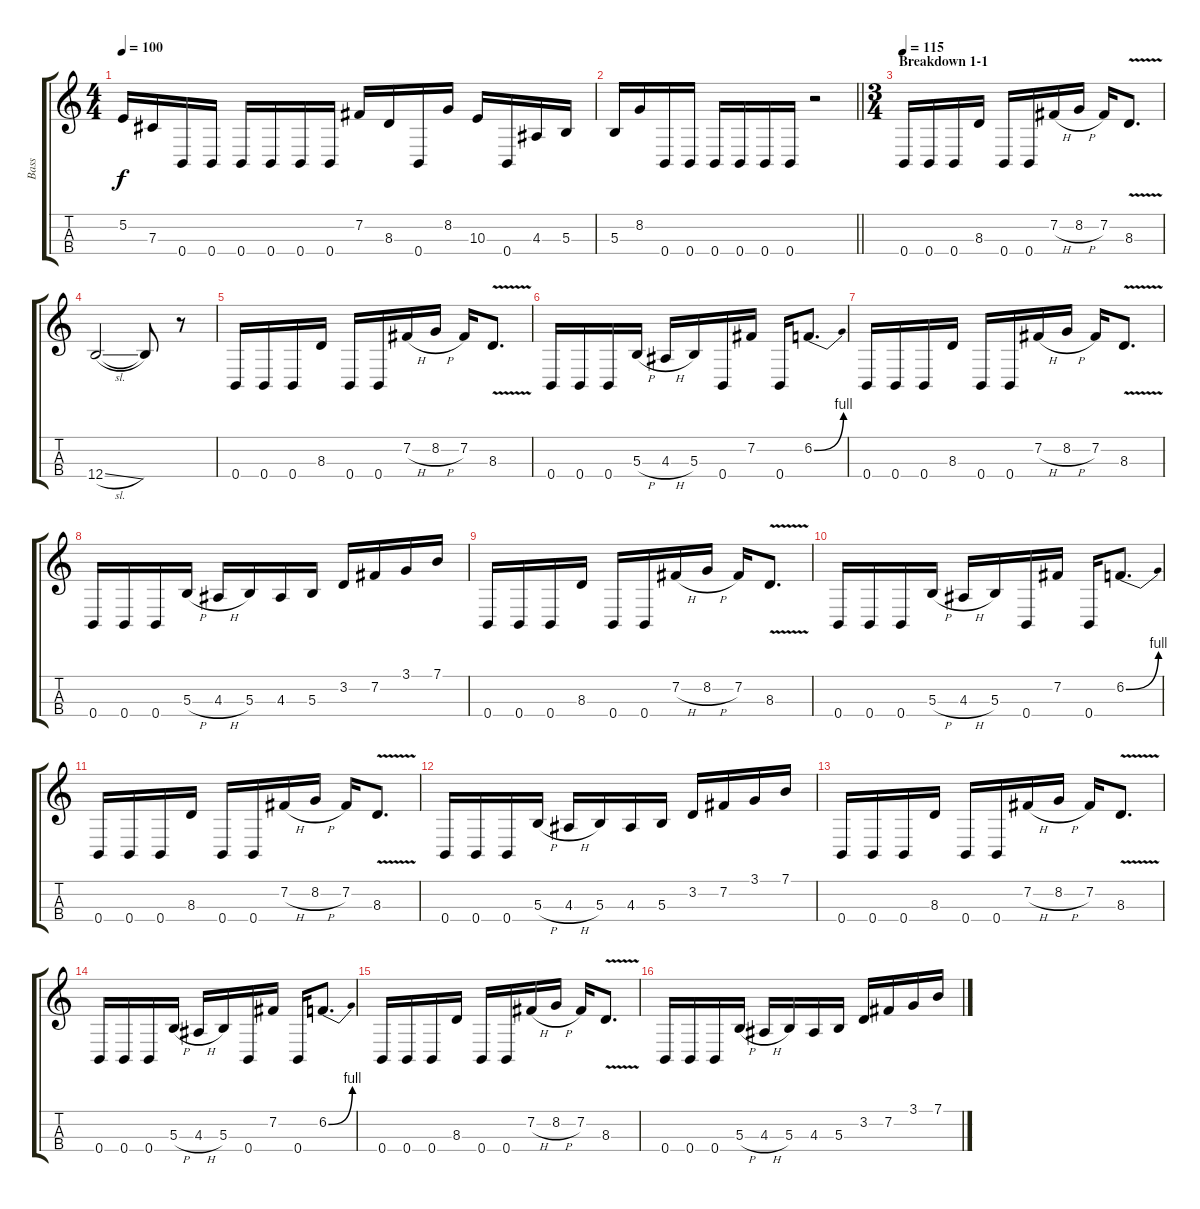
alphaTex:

\track ("Bass" "Bass") {instrument electricbassfinger}
\staff {score tabs}
\tuning (E3 B2 Gb2 B1) {hide}
\ts (4 4)
\tempo 100
\clef g2
\ks c
5.2.16{dy f} 7.3.16 0.4.16 0.4.16 0.4.16 0.4.16 0.4.16 0.4.16 7.2.16 8.3.16 0.4.16 8.2.16 10.3.16 0.4.16 4.3.16 5.3.16 |
\barLineRight lightlight
5.3.16 8.2.16 0.4.16 0.4.16 0.4.16 0.4.16 0.4.16 0.4.16 r.2 |
\ts (3 4)
\section ("" "Breakdown 1-1")
\tempo 115
0.4.16 0.4.16 0.4.16 8.3.16 0.4.16 0.4.16 7.2{h}.16 8.2{h}.16 7.2.16 8.3{v}.8{d} |
12.4{sl}.2 12.4{t}.8 r.8 |
0.4.16 0.4.16 0.4.16 8.3.16 0.4.16 0.4.16 7.2{h}.16 8.2{h}.16 7.2.16 8.3{v}.8{d} |
0.4.16 0.4.16 0.4.16 5.3{h}.16 4.3{h}.16 5.3.16 0.4.16 7.2.16 0.4.16 6.2{be (bend 0 0 60 4)}.8{d} |
0.4.16 0.4.16 0.4.16 8.3.16 0.4.16 0.4.16 7.2{h}.16 8.2{h}.16 7.2.16 8.3{v}.8{d} |
0.4.16 0.4.16 0.4.16 5.3{h}.16 4.3{h}.16 5.3.16 4.3.16 5.3.16 3.2.16 7.2.16 3.1.16 7.1.16 |
0.4.16 0.4.16 0.4.16 8.3.16 0.4.16 0.4.16 7.2{h}.16 8.2{h}.16 7.2.16 8.3{v}.8{d} |
0.4.16 0.4.16 0.4.16 5.3{h}.16 4.3{h}.16 5.3.16 0.4.16 7.2.16 0.4.16 6.2{be (bend 0 0 60 4)}.8{d} |
0.4.16 0.4.16 0.4.16 8.3.16 0.4.16 0.4.16 7.2{h}.16 8.2{h}.16 7.2.16 8.3{v}.8{d} |
0.4.16 0.4.16 0.4.16 5.3{h}.16 4.3{h}.16 5.3.16 4.3.16 5.3.16 3.2.16 7.2.16 3.1.16 7.1.16 |
0.4.16 0.4.16 0.4.16 8.3.16 0.4.16 0.4.16 7.2{h}.16 8.2{h}.16 7.2.16 8.3{v}.8{d} |
0.4.16 0.4.16 0.4.16 5.3{h}.16 4.3{h}.16 5.3.16 0.4.16 7.2.16 0.4.16 6.2{be (bend 0 0 60 4)}.8{d} |
0.4.16 0.4.16 0.4.16 8.3.16 0.4.16 0.4.16 7.2{h}.16 8.2{h}.16 7.2.16 8.3{v}.8{d} |
0.4.16 0.4.16 0.4.16 5.3{h}.16 4.3{h}.16 5.3.16 4.3.16 5.3.16 3.2.16 7.2.16 3.1.16 7.1.16
